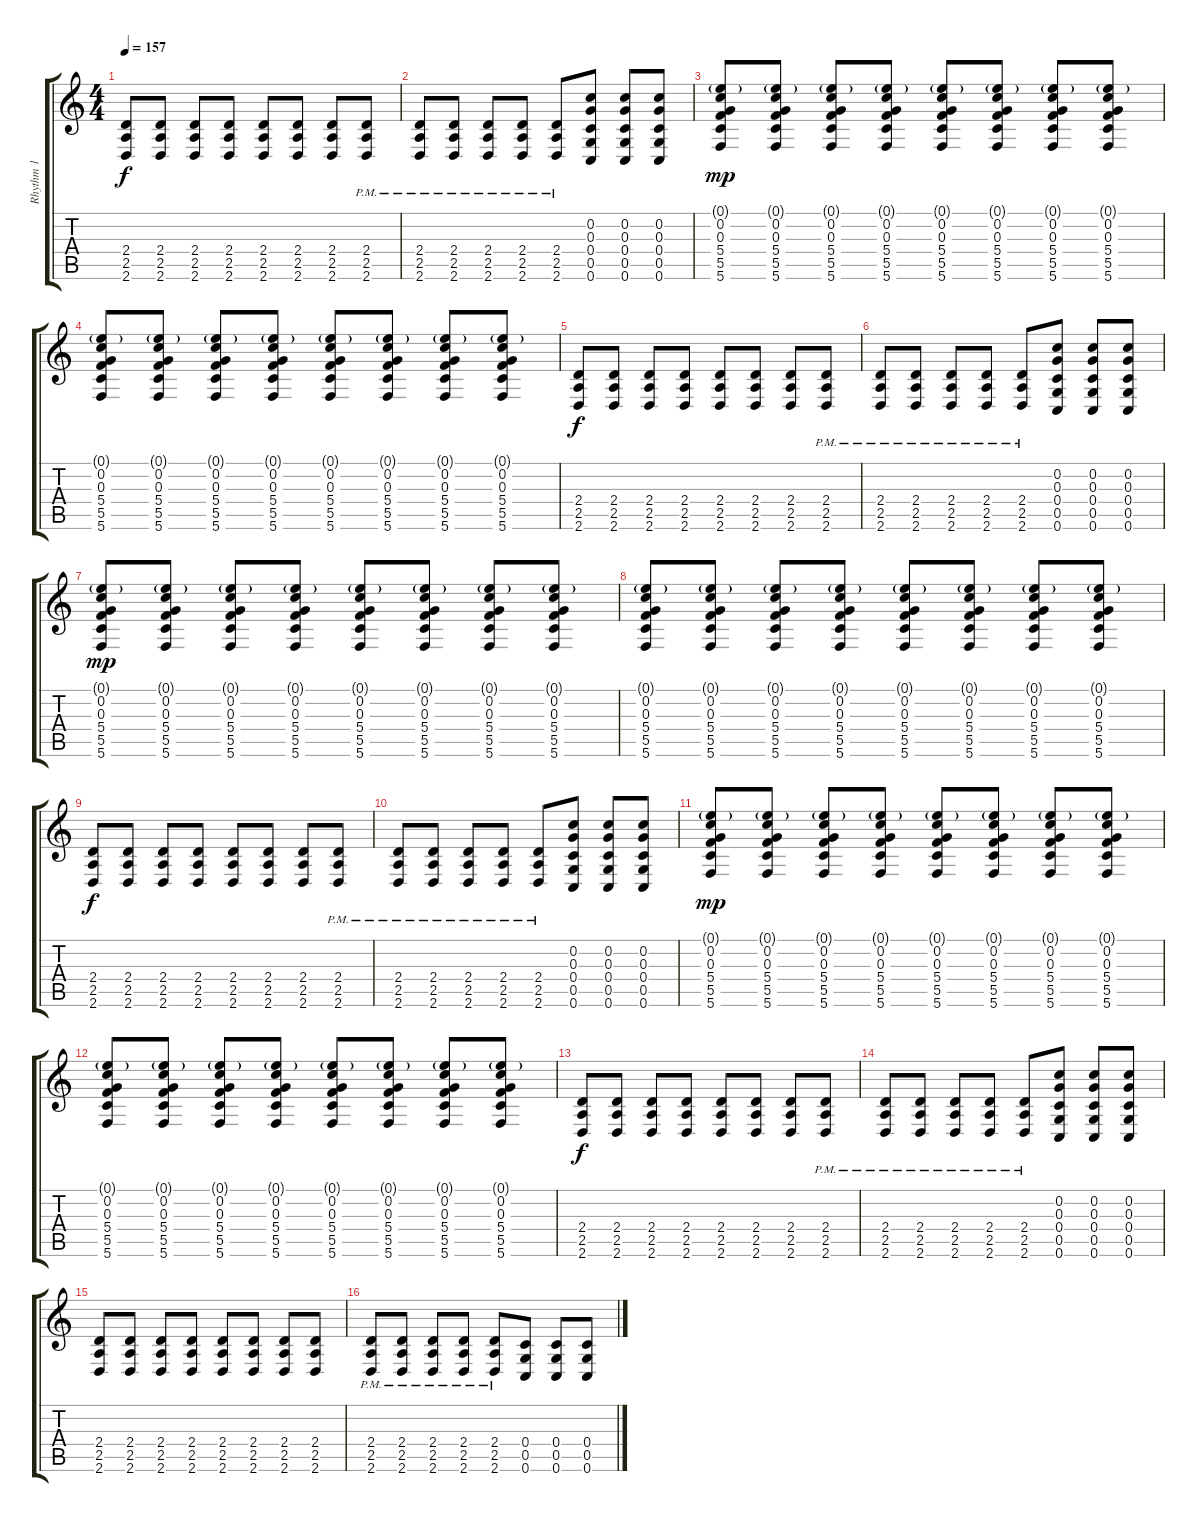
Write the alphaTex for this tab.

\track ("Rhythm 1" "Rhythm 1") {instrument distortionguitar}
\staff {score tabs}
\tuning (E4 C4 G3 C3 G2 C2) {hide}
\ts (4 4)
\section ("" "")
\tempo 157
\clef g2
\ks c
(2.4 2.5 2.6).8{dy f} (2.4 2.5 2.6).8 (2.4 2.5 2.6).8 (2.4 2.5 2.6).8 (2.4 2.5 2.6).8 (2.4 2.5 2.6).8 (2.4 2.5 2.6).8 (2.4{pm} 2.5{pm} 2.6{pm}).8 |
(2.4{pm} 2.5{pm} 2.6{pm}).8 (2.4{pm} 2.5{pm} 2.6{pm}).8 (2.4{pm} 2.5{pm} 2.6{pm}).8 (2.4{pm} 2.5{pm} 2.6{pm}).8 (2.4{pm} 2.5{pm} 2.6{pm}).8 (0.2 0.3 0.4 0.5 0.6).8 (0.2 0.3 0.4 0.5 0.6).8 (0.2 0.3 0.4 0.5 0.6).8 |
(0.1{g} 0.2 0.3 5.4 5.5 5.6).8{dy mp} (0.1{g} 0.2 0.3 5.4 5.5 5.6).8 (0.1{g} 0.2 0.3 5.4 5.5 5.6).8 (0.1{g} 0.2 0.3 5.4 5.5 5.6).8 (0.1{g} 0.2 0.3 5.4 5.5 5.6).8 (0.1{g} 0.2 0.3 5.4 5.5 5.6).8 (0.1{g} 0.2 0.3 5.4 5.5 5.6).8 (0.1{g} 0.2 0.3 5.4 5.5 5.6).8 |
(0.1{g} 0.2 0.3 5.4 5.5 5.6).8 (0.1{g} 0.2 0.3 5.4 5.5 5.6).8 (0.1{g} 0.2 0.3 5.4 5.5 5.6).8 (0.1{g} 0.2 0.3 5.4 5.5 5.6).8 (0.1{g} 0.2 0.3 5.4 5.5 5.6).8 (0.1{g} 0.2 0.3 5.4 5.5 5.6).8 (0.1{g} 0.2 0.3 5.4 5.5 5.6).8 (0.1{g} 0.2 0.3 5.4 5.5 5.6).8 |
(2.4 2.5 2.6).8{dy f} (2.4 2.5 2.6).8 (2.4 2.5 2.6).8 (2.4 2.5 2.6).8 (2.4 2.5 2.6).8 (2.4 2.5 2.6).8 (2.4 2.5 2.6).8 (2.4{pm} 2.5{pm} 2.6{pm}).8 |
(2.4{pm} 2.5{pm} 2.6{pm}).8 (2.4{pm} 2.5{pm} 2.6{pm}).8 (2.4{pm} 2.5{pm} 2.6{pm}).8 (2.4{pm} 2.5{pm} 2.6{pm}).8 (2.4{pm} 2.5{pm} 2.6{pm}).8 (0.2 0.3 0.4 0.5 0.6).8 (0.2 0.3 0.4 0.5 0.6).8 (0.2 0.3 0.4 0.5 0.6).8 |
(0.1{g} 0.2 0.3 5.4 5.5 5.6).8{dy mp} (0.1{g} 0.2 0.3 5.4 5.5 5.6).8 (0.1{g} 0.2 0.3 5.4 5.5 5.6).8 (0.1{g} 0.2 0.3 5.4 5.5 5.6).8 (0.1{g} 0.2 0.3 5.4 5.5 5.6).8 (0.1{g} 0.2 0.3 5.4 5.5 5.6).8 (0.1{g} 0.2 0.3 5.4 5.5 5.6).8 (0.1{g} 0.2 0.3 5.4 5.5 5.6).8 |
(0.1{g} 0.2 0.3 5.4 5.5 5.6).8 (0.1{g} 0.2 0.3 5.4 5.5 5.6).8 (0.1{g} 0.2 0.3 5.4 5.5 5.6).8 (0.1{g} 0.2 0.3 5.4 5.5 5.6).8 (0.1{g} 0.2 0.3 5.4 5.5 5.6).8 (0.1{g} 0.2 0.3 5.4 5.5 5.6).8 (0.1{g} 0.2 0.3 5.4 5.5 5.6).8 (0.1{g} 0.2 0.3 5.4 5.5 5.6).8 |
(2.4 2.5 2.6).8{dy f} (2.4 2.5 2.6).8 (2.4 2.5 2.6).8 (2.4 2.5 2.6).8 (2.4 2.5 2.6).8 (2.4 2.5 2.6).8 (2.4 2.5 2.6).8 (2.4{pm} 2.5{pm} 2.6{pm}).8 |
(2.4{pm} 2.5{pm} 2.6{pm}).8 (2.4{pm} 2.5{pm} 2.6{pm}).8 (2.4{pm} 2.5{pm} 2.6{pm}).8 (2.4{pm} 2.5{pm} 2.6{pm}).8 (2.4{pm} 2.5{pm} 2.6{pm}).8 (0.2 0.3 0.4 0.5 0.6).8 (0.2 0.3 0.4 0.5 0.6).8 (0.2 0.3 0.4 0.5 0.6).8 |
(0.1{g} 0.2 0.3 5.4 5.5 5.6).8{dy mp} (0.1{g} 0.2 0.3 5.4 5.5 5.6).8 (0.1{g} 0.2 0.3 5.4 5.5 5.6).8 (0.1{g} 0.2 0.3 5.4 5.5 5.6).8 (0.1{g} 0.2 0.3 5.4 5.5 5.6).8 (0.1{g} 0.2 0.3 5.4 5.5 5.6).8 (0.1{g} 0.2 0.3 5.4 5.5 5.6).8 (0.1{g} 0.2 0.3 5.4 5.5 5.6).8 |
(0.1{g} 0.2 0.3 5.4 5.5 5.6).8 (0.1{g} 0.2 0.3 5.4 5.5 5.6).8 (0.1{g} 0.2 0.3 5.4 5.5 5.6).8 (0.1{g} 0.2 0.3 5.4 5.5 5.6).8 (0.1{g} 0.2 0.3 5.4 5.5 5.6).8 (0.1{g} 0.2 0.3 5.4 5.5 5.6).8 (0.1{g} 0.2 0.3 5.4 5.5 5.6).8 (0.1{g} 0.2 0.3 5.4 5.5 5.6).8 |
(2.4 2.5 2.6).8{dy f} (2.4 2.5 2.6).8 (2.4 2.5 2.6).8 (2.4 2.5 2.6).8 (2.4 2.5 2.6).8 (2.4 2.5 2.6).8 (2.4 2.5 2.6).8 (2.4{pm} 2.5{pm} 2.6{pm}).8 |
(2.4{pm} 2.5{pm} 2.6{pm}).8 (2.4{pm} 2.5{pm} 2.6{pm}).8 (2.4{pm} 2.5{pm} 2.6{pm}).8 (2.4{pm} 2.5{pm} 2.6{pm}).8 (2.4{pm} 2.5{pm} 2.6{pm}).8 (0.2 0.3 0.4 0.5 0.6).8 (0.2 0.3 0.4 0.5 0.6).8 (0.2 0.3 0.4 0.5 0.6).8 |
(2.4 2.5 2.6).8 (2.4 2.5 2.6).8 (2.4 2.5 2.6).8 (2.4 2.5 2.6).8 (2.4 2.5 2.6).8 (2.4 2.5 2.6).8 (2.4 2.5 2.6).8 (2.4 2.5 2.6).8 |
(2.4{pm} 2.5{pm} 2.6{pm}).8 (2.4{pm} 2.5{pm} 2.6{pm}).8 (2.4{pm} 2.5{pm} 2.6{pm}).8 (2.4{pm} 2.5{pm} 2.6{pm}).8 (2.4{pm} 2.5{pm} 2.6{pm}).8 (0.4 0.5 0.6).8 (0.4 0.5 0.6).8 (0.4 0.5 0.6).8
